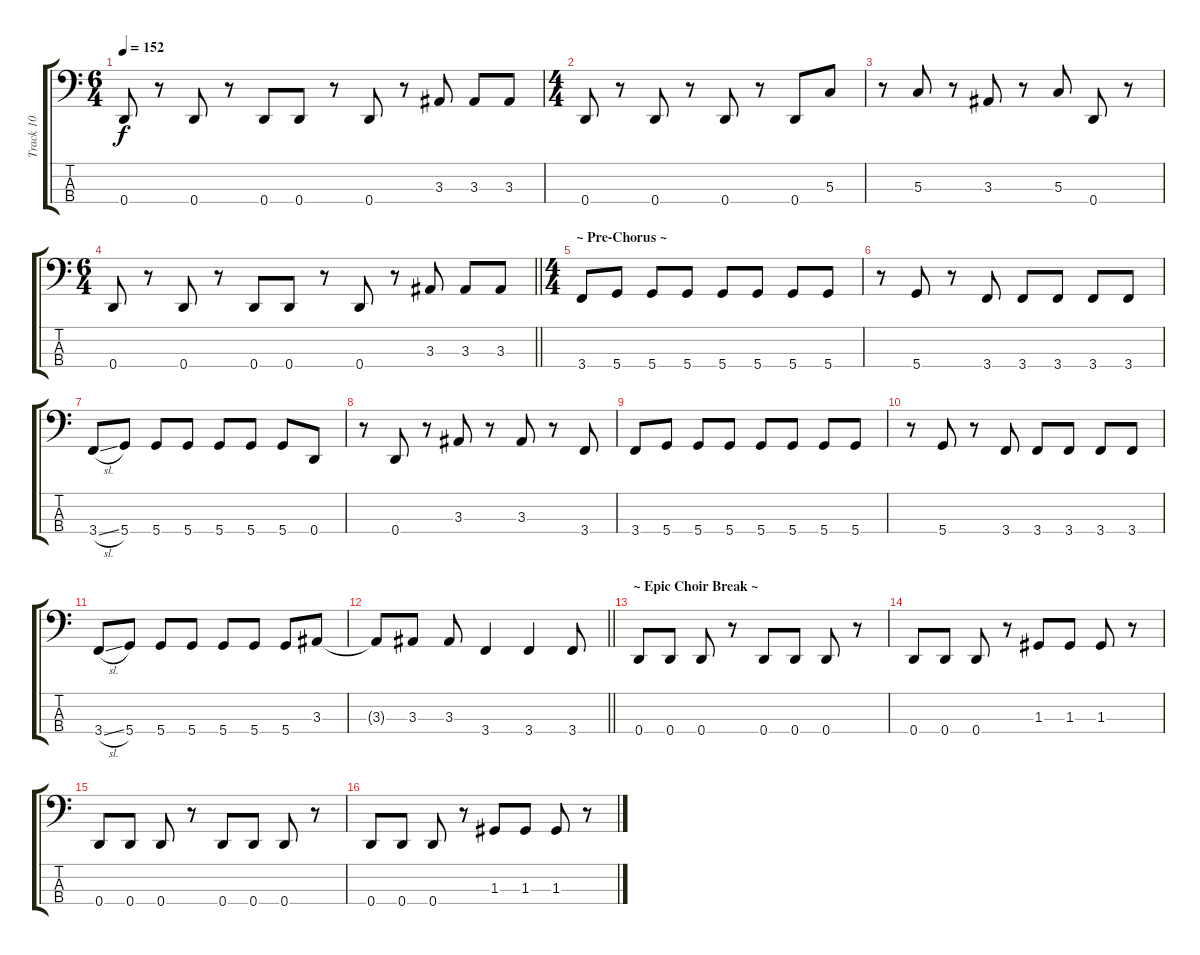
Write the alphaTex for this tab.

\track ("Track 10" "Track 10") {instrument electricbasspick}
\staff {score tabs}
\tuning (F2 C2 G1 D1) {hide}
\ts (6 4)
\tempo 152
\clef f4
\ks c
0.4.8{dy f} r.8 0.4.8 r.8 0.4.8 0.4.8 r.8 0.4.8 r.8 3.3.8 3.3.8 3.3.8 |
\ts (4 4)
0.4.8 r.8 0.4.8 r.8 0.4.8 r.8 0.4.8 5.3.8 |
r.8 5.3.8 r.8 3.3.8 r.8 5.3.8 0.4.8 r.8 |
\ts (6 4)
\barLineRight lightlight
0.4.8 r.8 0.4.8 r.8 0.4.8 0.4.8 r.8 0.4.8 r.8 3.3.8 3.3.8 3.3.8 |
\ts (4 4)
\section ("" "~ Pre-Chorus ~")
3.4.8 5.4.8 5.4.8 5.4.8 5.4.8 5.4.8 5.4.8 5.4.8 |
r.8 5.4.8 r.8 3.4.8 3.4.8 3.4.8 3.4.8 3.4.8 |
3.4{sl}.8 5.4.8 5.4.8 5.4.8 5.4.8 5.4.8 5.4.8 0.4.8 |
r.8 0.4.8 r.8 3.3.8 r.8 3.3.8 r.8 3.4.8 |
3.4.8 5.4.8 5.4.8 5.4.8 5.4.8 5.4.8 5.4.8 5.4.8 |
r.8 5.4.8 r.8 3.4.8 3.4.8 3.4.8 3.4.8 3.4.8 |
3.4{sl}.8 5.4.8 5.4.8 5.4.8 5.4.8 5.4.8 5.4.8 3.3.8 |
\barLineRight lightlight
3.3{t}.8 3.3.8 3.3.8 3.4.4 3.4.4 3.4.8 |
\section ("" "~ Epic Choir Break ~")
0.4.8 0.4.8 0.4.8 r.8 0.4.8 0.4.8 0.4.8 r.8 |
0.4.8 0.4.8 0.4.8 r.8 1.3.8 1.3.8 1.3.8 r.8 |
0.4.8 0.4.8 0.4.8 r.8 0.4.8 0.4.8 0.4.8 r.8 |
0.4.8 0.4.8 0.4.8 r.8 1.3.8 1.3.8 1.3.8 r.8
